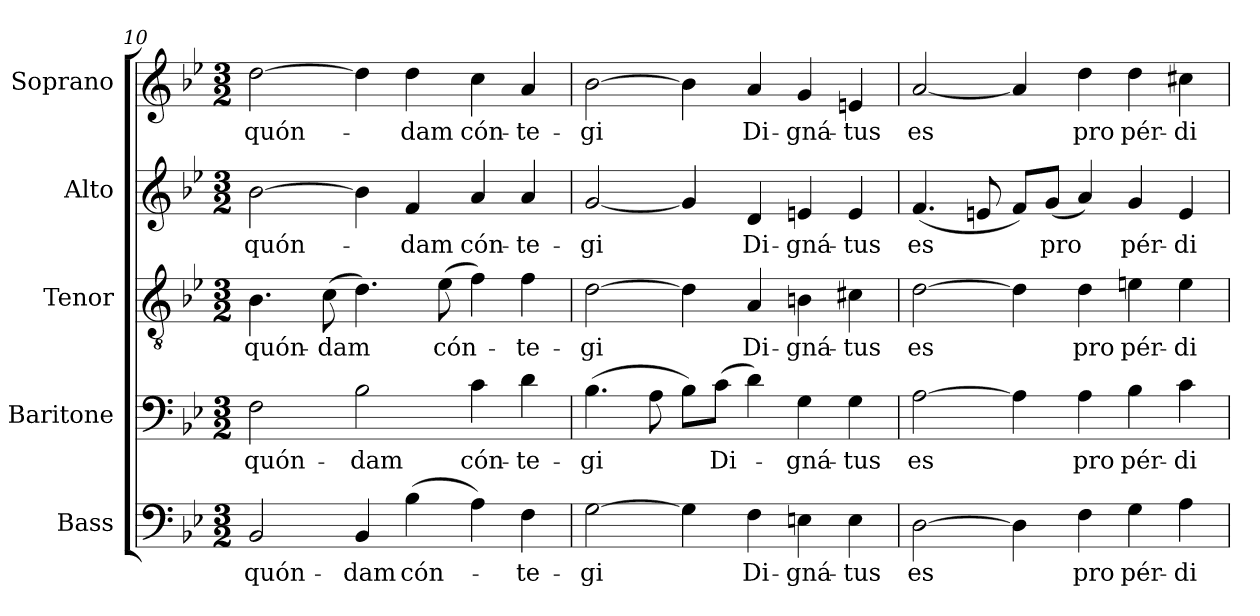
**kern	**text	**kern	**text	**kern	**text	**kern	**text	**kern	**text
*part5	*part5	*part4	*part4	*part3	*part3	*part2	*part2	*part1	*part1
*staff5	*staff5	*staff4	*staff4	*staff3	*staff3	*staff2	*staff2	*staff1	*staff1
*I"Bass	*	*I"Baritone	*	*I"Tenor	*	*I"Alto	*	*I"Soprano	*
*I'B.	*	*I'Bar.	*	*I'T.	*	*I'A.	*	*I'S.	*
!!LO:PB:g=z
*clefF4	*	*clefF4	*	*clefGv2	*	*clefG2	*	*clefG2	*
*	*	*	*	*ITrd7c12	*	*	*	*	*
*k[b-e-]	*	*k[b-e-]	*	*k[b-e-]	*	*k[b-e-]	*	*k[b-e-]	*
*B-:	*	*B-:	*	*B-:	*	*B-:	*	*B-:	*
*M3/2	*	*M3/2	*	*M3/2	*	*M3/2	*	*M3/2	*
=10	=10	=10	=10	=10	=10	=10	=10	=10	=10
!	!LO:LY:b:color=#000000	!	!	!	!	!	!	!	!
!	!	!	!LO:LY:b:color=#000000	!	!	!	!	!	!
!	!	!	!	!	!LO:LY:b:color=#000000	!	!	!	!
!	!	!	!	!	!	!	!LO:LY:b:color=#000000	!	!
!	!	!	!	!	!	!	!	!	!LO:LY:b:color=#000000
2BB-i/	quón-	2Fi\	quón-	4.BB-i\	quón-	[>2b-i\	quón-	[>2ddi\	quón-
!	!	!	!	!	!LO:LY:b:color=#000000	!	!	!	!
.	.	.	.	(8Ci\	-dam	.	.	.	.
!	!LO:LY:b:color=#000000	!	!	!	!	!	!	!	!
!	!	!	!LO:LY:b:color=#000000	!	!	!	!	!	!
4BB-i/	-dam	2B-i\	-dam	4.Di\)	.	4b-i\]	.	4ddi\]	.
!	!LO:LY:b:color=#000000	!	!	!	!	!	!	!	!
!	!	!	!	!	!	!	!LO:LY:b:color=#000000	!	!
!	!	!	!	!	!	!	!	!	!LO:LY:b:color=#000000
(4B-i\	cón-	.	.	.	.	4fi/	-dam	4ddi\	-dam
!	!	!	!	!	!LO:LY:b:color=#000000	!	!	!	!
.	.	.	.	(8E-i\	cón-	.	.	.	.
!	!	!	!LO:LY:b:color=#000000	!	!	!	!	!	!
!	!	!	!	!	!	!	!LO:LY:b:color=#000000	!	!
!	!	!	!	!	!	!	!	!	!LO:LY:b:color=#000000
4Ai\)	.	4ci\	cón-	4Fi\)	.	4ai/	cón-	4cci\	cón-
!	!LO:LY:b:color=#000000	!	!	!	!	!	!	!	!
!	!	!	!LO:LY:b:color=#000000	!	!	!	!	!	!
!	!	!	!	!	!LO:LY:b:color=#000000	!	!	!	!
!	!	!	!	!	!	!	!LO:LY:b:color=#000000	!	!
!	!	!	!	!	!	!	!	!	!LO:LY:b:color=#000000
4Fi\	-te-	4di\	-te-	4Fi\	-te-	4ai/	-te-	4ai/	-te-
=11	=11	=11	=11	=11	=11	=11	=11	=11	=11
!	!LO:LY:b:color=#000000	!	!	!	!	!	!	!	!
!	!	!	!LO:LY:b:color=#000000	!	!	!	!	!	!
!	!	!	!	!	!LO:LY:b:color=#000000	!	!	!	!
!	!	!	!	!	!	!	!LO:LY:b:color=#000000	!	!
!	!	!	!	!	!	!	!	!	!LO:LY:b:color=#000000
[>2Gi\	-gi	(4.B-i\	-gi	[>2Di\	-gi	[<2gi/	-gi	[>2b-i\	-gi
.	.	8Ai\	.	.	.	.	.	.	.
4Gi\]	.	8B-i\L)	.	4Di\]	.	4gi/]	.	4b-i\]	.
!	!	!	!LO:LY:b:color=#000000	!	!	!	!	!	!
.	.	(8ci\J	Di-	.	.	.	.	.	.
!	!LO:LY:b:color=#000000	!	!	!	!	!	!	!	!
!	!	!	!	!	!LO:LY:b:color=#000000	!	!	!	!
!	!	!	!	!	!	!	!LO:LY:b:color=#000000	!	!
!	!	!	!	!	!	!	!	!	!LO:LY:b:color=#000000
4Fi\	Di-	4di\)	.	4AAi/	Di-	4di/	Di-	4ai/	Di-
!	!LO:LY:b:color=#000000	!	!	!	!	!	!	!	!
!	!	!	!LO:LY:b:color=#000000	!	!	!	!	!	!
!	!	!	!	!	!LO:LY:b:color=#000000	!	!	!	!
!	!	!	!	!	!	!	!LO:LY:b:color=#000000	!	!
!	!	!	!	!	!	!	!	!	!LO:LY:b:color=#000000
4Eni\	-gná-	4Gi\	-gná-	4BBni\	-gná-	4eni/	-gná-	4gi/	-gná-
!	!LO:LY:b:color=#000000	!	!	!	!	!	!	!	!
!	!	!	!LO:LY:b:color=#000000	!	!	!	!	!	!
!	!	!	!	!	!LO:LY:b:color=#000000	!	!	!	!
!	!	!	!	!	!	!	!LO:LY:b:color=#000000	!	!
!	!	!	!	!	!	!	!	!	!LO:LY:b:color=#000000
4Ei\	-tus	4Gi\	-tus	4C#Xi\	-tus	4ei/	-tus	4eni/	-tus
=12	=12	=12	=12	=12	=12	=12	=12	=12	=12
!	!LO:LY:b:color=#000000	!	!	!	!	!	!	!	!
!	!	!	!LO:LY:b:color=#000000	!	!	!	!	!	!
!	!	!	!	!	!LO:LY:b:color=#000000	!	!	!	!
!	!	!	!	!	!	!	!LO:LY:b:color=#000000	!	!
!	!	!	!	!	!	!	!	!	!LO:LY:b:color=#000000
[>2Di\	es	[>2Ai\	es	[>2Di\	es	(4.fi/	es	[<2ai/	es
.	.	.	.	.	.	8eni/	.	.	.
4Di\]	.	4Ai\]	.	4Di\]	.	8fi/L)	.	4ai/]	.
!	!	!	!	!	!	!	!LO:LY:b:color=#000000	!	!
.	.	.	.	.	.	(8gi/J	pro	.	.
!	!LO:LY:b:color=#000000	!	!	!	!	!	!	!	!
!	!	!	!LO:LY:b:color=#000000	!	!	!	!	!	!
!	!	!	!	!	!LO:LY:b:color=#000000	!	!	!	!
!	!	!	!	!	!	!	!	!	!LO:LY:b:color=#000000
4Fi\	pro	4Ai\	pro	4Di\	pro	4ai/)	.	4ddi\	pro
!	!LO:LY:b:color=#000000	!	!	!	!	!	!	!	!
!	!	!	!LO:LY:b:color=#000000	!	!	!	!	!	!
!	!	!	!	!	!LO:LY:b:color=#000000	!	!	!	!
!	!	!	!	!	!	!	!LO:LY:b:color=#000000	!	!
!	!	!	!	!	!	!	!	!	!LO:LY:b:color=#000000
4Gi\	pér-	4B-i\	pér-	4Eni\	pér-	4gi/	pér-	4ddi\	pér-
!	!LO:LY:b:color=#000000	!	!	!	!	!	!	!	!
!	!	!	!LO:LY:b:color=#000000	!	!	!	!	!	!
!	!	!	!	!	!LO:LY:b:color=#000000	!	!	!	!
!	!	!	!	!	!	!	!LO:LY:b:color=#000000	!	!
!	!	!	!	!	!	!	!	!	!LO:LY:b:color=#000000
4Ai\	-di-	4ci\	-di-	4Ei\	-di-	4ei/	-di-	4cc#Xi\	-di-
=	=	=	=	=	=	=	=	=	=
*-	*-	*-	*-	*-	*-	*-	*-	*-	*-
